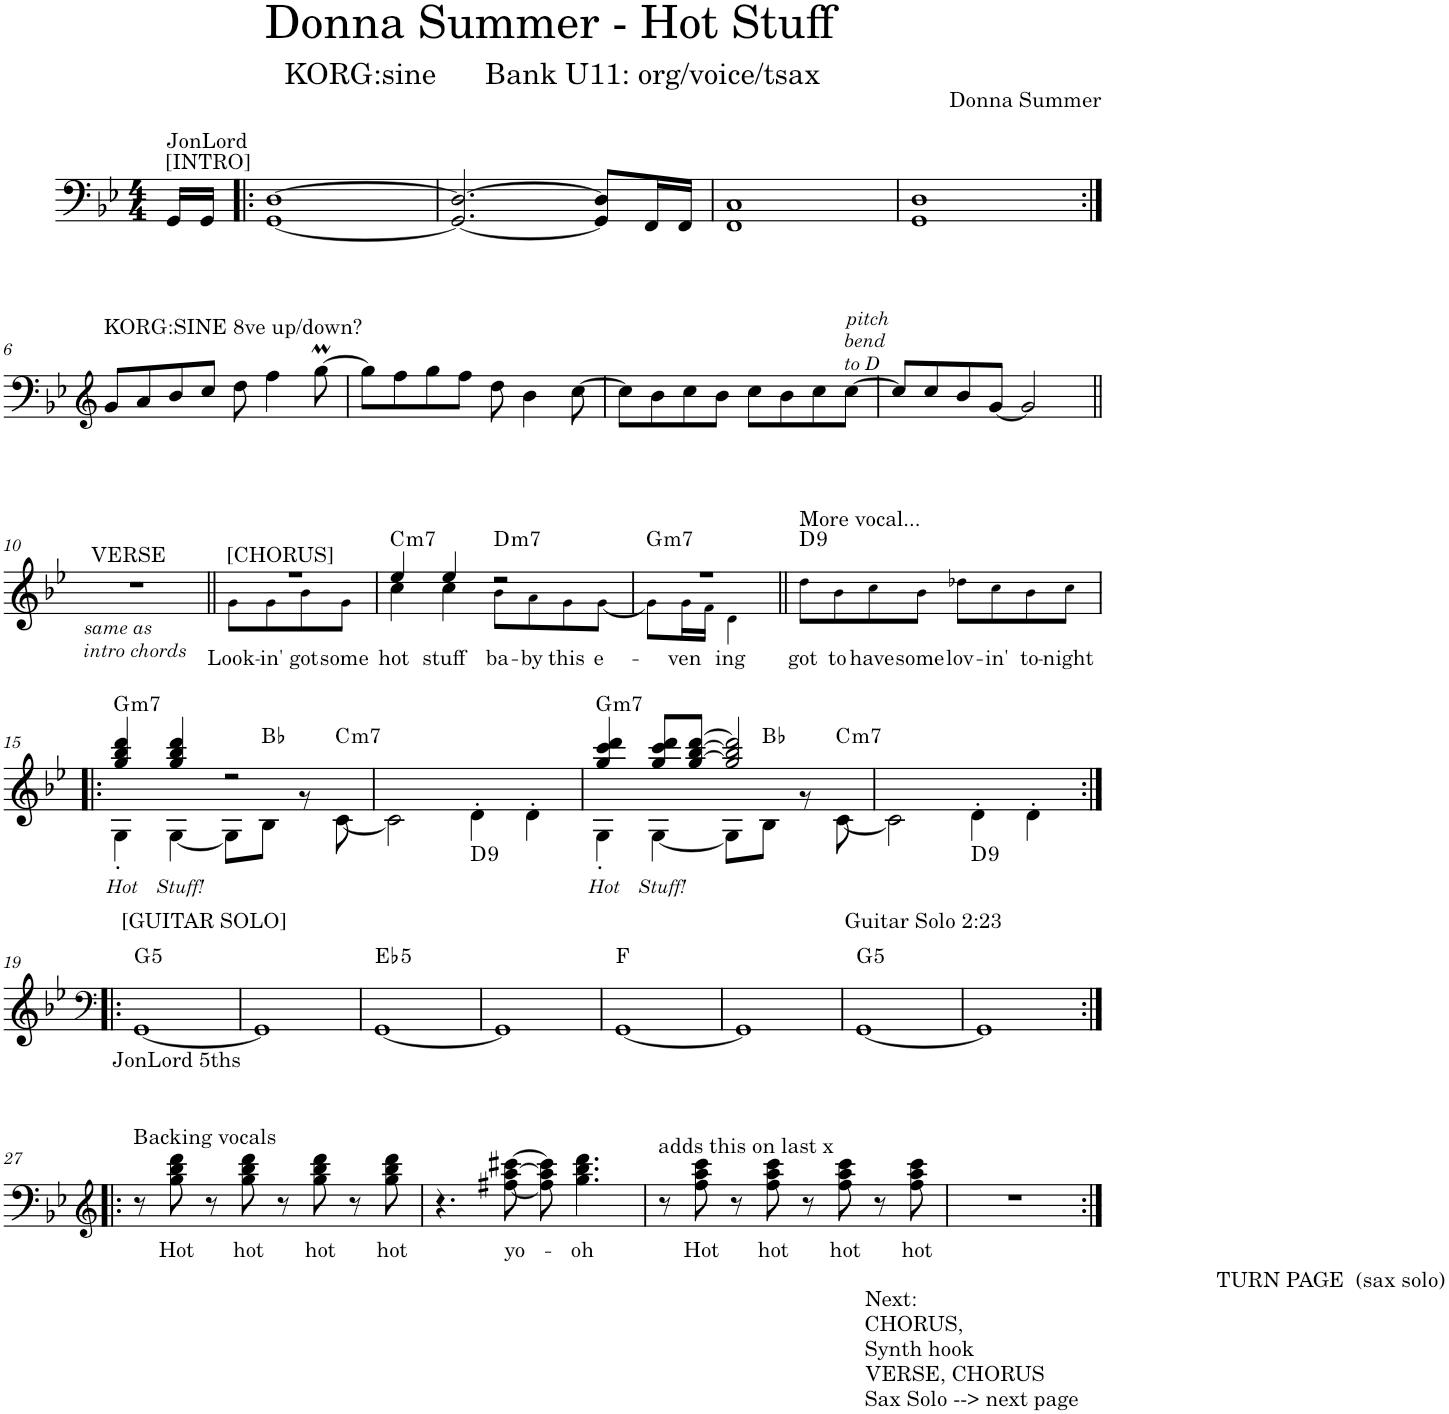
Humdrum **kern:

**kern	**text	**harte
*part1	*part1	*part1
*staff1	*staff1	*
*I"Piano	*	*
*I'Pno.	*	*
*clefF4	*	*
*k[b-e-]	*	*
*M4/4	*	*
=1	=1	=1
!LO:TX:a:t=[INTRO]	!	!
!LO:TX:a:t=JonLord	!	!
16GG/LL	.	.
16GG/JJ	.	.
=2!|:	=2!|:	=2!|:
[1GG [1D	.	.
=3	=3	=3
2.GG/_ 2.D/_	.	.
8GG/] 8D/]L	.	.
16FF/L	.	.
16FF/JJ	.	.
=4	=4	=4
1FF 1C	.	.
=5	=5	=5
1GG 1D	.	.
!!LO:LB:g=z
=6:|!	=6:|!	=6:|!
*clefG2	*	*
!LO:TX:a:t=KORG&colon;SINE 8ve up/down?	!	!
8g/L	.	.
8a/	.	.
8b-/	.	.
8cc/J	.	.
8dd\	.	.
4ff\	.	.
[8ggM\	.	.
=7	=7	=7
8gg\L]	.	.
8ff\	.	.
8gg\	.	.
8ff\J	.	.
8dd\	.	.
4b-\	.	.
[8cc\	.	.
=8	=8	=8
8cc\L]	.	.
8b-\	.	.
8cc\	.	.
8b-\J	.	.
8cc\L	.	.
8b-\	.	.
8cc\	.	.
!LO:TX:a:i:t=pitch	!	!
!LO:TX:a:t=bend	!	!
!LO:TX:a:t=to D	!	!
[8cc\J	.	.
=9	=9	=9
8cc/L]	.	.
8cc/	.	.
8b-/	.	.
[8g/J	.	.
2g/]	.	.
!!LO:LB:g=z
=10||	=10||	=10||
!LO:TX:a:t=VERSE	!	!
!LO:TX:b:i:t=same as	!	!
!LO:TX:b:t=intro chords	!	!
1r	.	.
=11||	=11||	=11||
*^	*	*
!LO:TX:a:t=[CHORUS]	!	!	!
!	!	!LO:LY:b	!
1r	8g!\L	Look-	.
!	!	!LO:LY:b	!
.	8g!\	-in'	.
!	!	!LO:LY:b	!
.	8b-!\	got	.
!	!	!LO:LY:b	!
.	8g!\J	some	.
.	2ryy	.	.
=12	=12	=12	=12
!	!	!LO:LY:b	!LO:H:kt=m7
4ee-/	4cc\	hot	C:min7
!	!	!LO:LY:b	!
4ee-/	4cc\	stuff	.
!	!	!LO:LY:b	!LO:H:kt=m7
2r	8b-!\L	ba-	D:min7
!	!	!LO:LY:b	!
.	8a!\	-by	.
!	!	!LO:LY:b	!
.	8g!\	this	.
!	!	!LO:LY:b	!
.	[8g!\J	e-	.
=13	=13	=13	=13
!	!	!	!LO:H:kt=m7
1r	8g!\L]	.	G:min7
!	!	!LO:LY:b	!
.	16g!\L	-ven	.
.	16f!\JJ	.	.
!	!	!LO:LY:b	!
.	4d!\	ing	.
.	2ryy	.	.
=14||	=14||	=14||	=14||
!LO:TX:a:t=More vocal...	!	!	!
!	!	!LO:LY:b	!LO:H:kt=9
*v	*v	*	*
8dd!\L	got	D:9
!	!LO:LY:b	!
8b-!\	to	.
!	!LO:LY:b	!
8cc!\	have	.
!	!LO:LY:b	!
8b-!\J	some	.
!	!LO:LY:b	!
8dd-X!\L	lov-	.
!	!LO:LY:b	!
8cc!\	-in'	.
!	!LO:LY:b	!
8b-!\	to-	.
!	!LO:LY:b	!
8cc!\J	-night	.
!!LO:LB:g=z
=15!|:	=15!|:	=15!|:
!	!LO:LY:b	!LO:H:kt=m7
*^	*	*
4gg/ 4bb-/ 4ddd/	4G'\	Hot	G:min7
!	!	!LO:LY:b	!
4gg/ 4bb-/ 4ddd/	[4G\	Stuff!	.
2r	8G\L]	.	.
.	8B-\J	.	Bb:maj
.	8r	.	.
!	!	!	!LO:H:kt=m7
.	[8c\	.	C:min7
*v	*v	*	*
=16	=16	=16
2c\]	.	.
4d'>\	.	.
4d'>\	.	.
=17	=17	=17
!	!LO:LY:b	!LO:H:kt=m7
*^	*	*
4gg/ 4ccc/ 4ddd/	4G'\	Hot	G:min7
!	!	!LO:LY:b	!
8gg/ 8ccc/ 8ddd/L	[4G\	Stuff!	.
[8gg/ [8bb-/ [8ddd/J	.	.	.
2gg/] 2bb-/] 2ddd/]	8G\L]	.	.
.	8B-\J	.	Bb:maj
.	8r	.	.
!	!	!	!LO:H:kt=m7
.	[8c\	.	C:min7
*v	*v	*	*
=18	=18	=18
2c\]	.	.
4d'>\	.	.
4d'>\	.	.
!!LO:LB:g=z
=19:|!|:	=19:|!|:	=19:|!|:
*clefF4	*	*
!LO:TX:a:t=[GUITAR SOLO]	!	!
!LO:TX:b:t=JonLord 5ths	!	!LO:H:kt=5
[1GG	.	G:(1,5)
=20	=20	=20
1GG]	.	.
=21	=21	=21
!	!	!LO:H:kt=5
[1GG	.	Eb:(1,5)
=22	=22	=22
1GG]	.	.
=23	=23	=23
[1GG	.	F:maj
=24	=24	=24
1GG]	.	.
=25	=25	=25
!LO:TX:a:t=Guitar Solo 2&colon;23	!	!LO:H:kt=5
[1GG	.	G:(1,5)
=26	=26	=26
1GG]	.	.
!!LO:LB:g=z
=27:|!|:	=27:|!|:	=27:|!|:
*clefG2	*	*
!LO:TX:a:t=Backing vocals	!	!
8r	.	.
!	!LO:LY:b	!
8gg\ 8bb-\ 8ddd\	Hot	.
8r	.	.
!	!LO:LY:b	!
8gg\ 8bb-\ 8ddd\	hot	.
8r	.	.
!	!LO:LY:b	!
8gg\ 8bb-\ 8ddd\	hot	.
8r	.	.
!	!LO:LY:b	!
8gg\ 8bb-\ 8ddd\	hot	.
=28	=28	=28
4.r	.	.
!	!LO:LY:b	!
[8ff#X\ [8aa\ [8ccc#X\	yo-	.
8ff#\] 8aa\] 8ccc#\]	.	.
!	!LO:LY:b	!
4.gg\ 4.bb-\ 4.ddd\	-oh	.
=29	=29	=29
!LO:TX:a:t=adds this on last x	!	!
8r	.	.
!	!LO:LY:b	!
8ff\ 8aa\ 8ccc\	Hot	.
8r	.	.
!	!LO:LY:b	!
8ff\ 8aa\ 8ccc\	hot	.
8r	.	.
!	!LO:LY:b	!
8ff\ 8aa\ 8ccc\	hot	.
8r	.	.
!	!LO:LY:b	!
8ff\ 8aa\ 8ccc\	hot	.
=30	=30	=30
!LO:TX:b:t=TURN PAGE  (sax solo)	!	!
!LO:TX:b:t=Next&colon;	!	!
!LO:TX:b:t=CHORUS,	!	!
!LO:TX:b:t=Synth hook	!	!
!LO:TX:b:t=VERSE, CHORUS	!	!
!LO:TX:b:t=Sax Solo --> next page	!	!
1r	.	.
=:|!	=:|!	=:|!
*-	*-	*-
